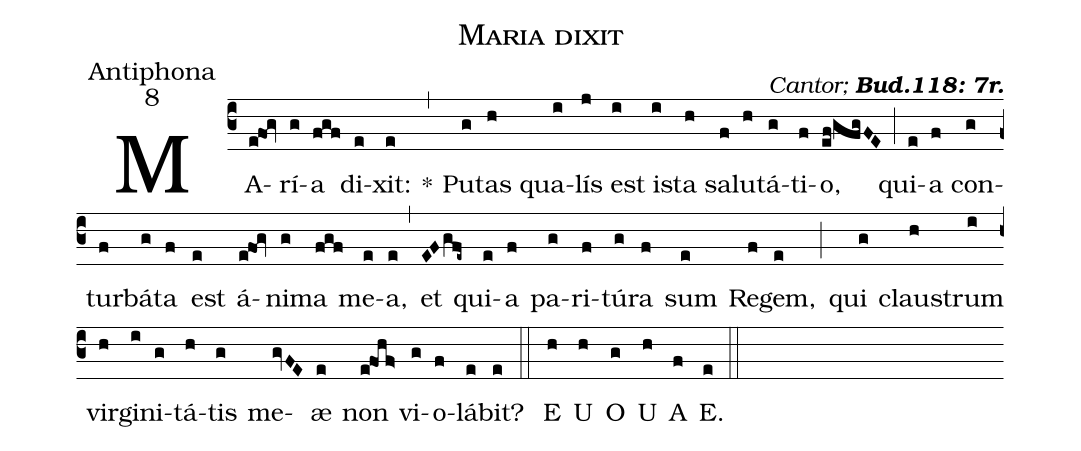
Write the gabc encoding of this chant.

name:Maria dixit;
office-part:Antiphona;
mode:8;
commentary:{\itshape\mdseries Cantor;\/} {\bfseries Bud.118:\ 7r.};
%%
(c3) MA(efO1g)rí(g)a(fgf) di(e)xit:(e) <sp>*</sp>(,)
Pu(g)tas(h) qua(i)lís(j) est(i) i(i)sta(h) sa(f)lu(h)tá(g)ti(f)o,(ef/0gfgFE) (;)
qui(e)a(f) con(g)tur(f)bá(g)ta(f) est(e) á(efO1g)ni(g)ma(fgf) me(e)a,(e) (,)
et(EFgfe~) qui(e)a(f) pa(g)ri(f)tú(g)ra(f) sum(e) Re(f)gem,(e) (;)
qui(g) clau(h)strum(i) vir(h)gi(i)ni(g)tá(h)tis(g) me(gvFE)æ(e) non(efO1hf>) vi(g)o(f)lá(e)bit?(e) (::)
<eu> E(h) U(h) O(g) U(h) A(f) E.(e) </eu> (::)
